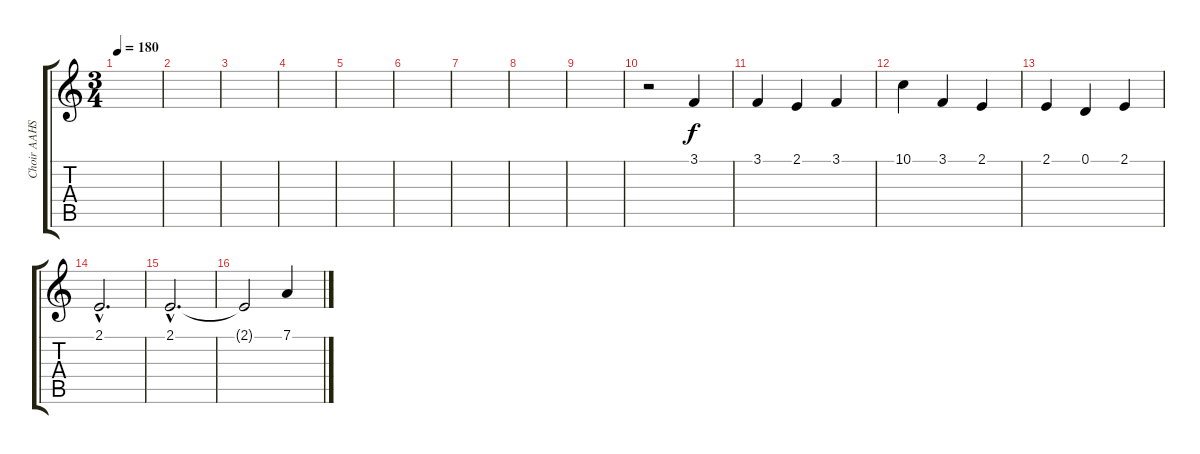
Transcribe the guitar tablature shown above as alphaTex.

\track ("Choir AAHS" "Choir AAHS") {instrument choiraahs}
\staff {score tabs}
\tuning (D4 A3 F3 C3 G2 D2) {hide}
\ts (3 4)
\tempo 180
\clef g2
\ks c
|
|
|
|
|
|
|
|
|
r.2 3.1.4 |
3.1.4 2.1.4 3.1.4 |
10.1.4 3.1.4 2.1.4 |
2.1.4 0.1.4 2.1.4 |
2.1{hac}.2{d} |
2.1{hac}.2{d} |
2.1{t}.2 7.1.4
